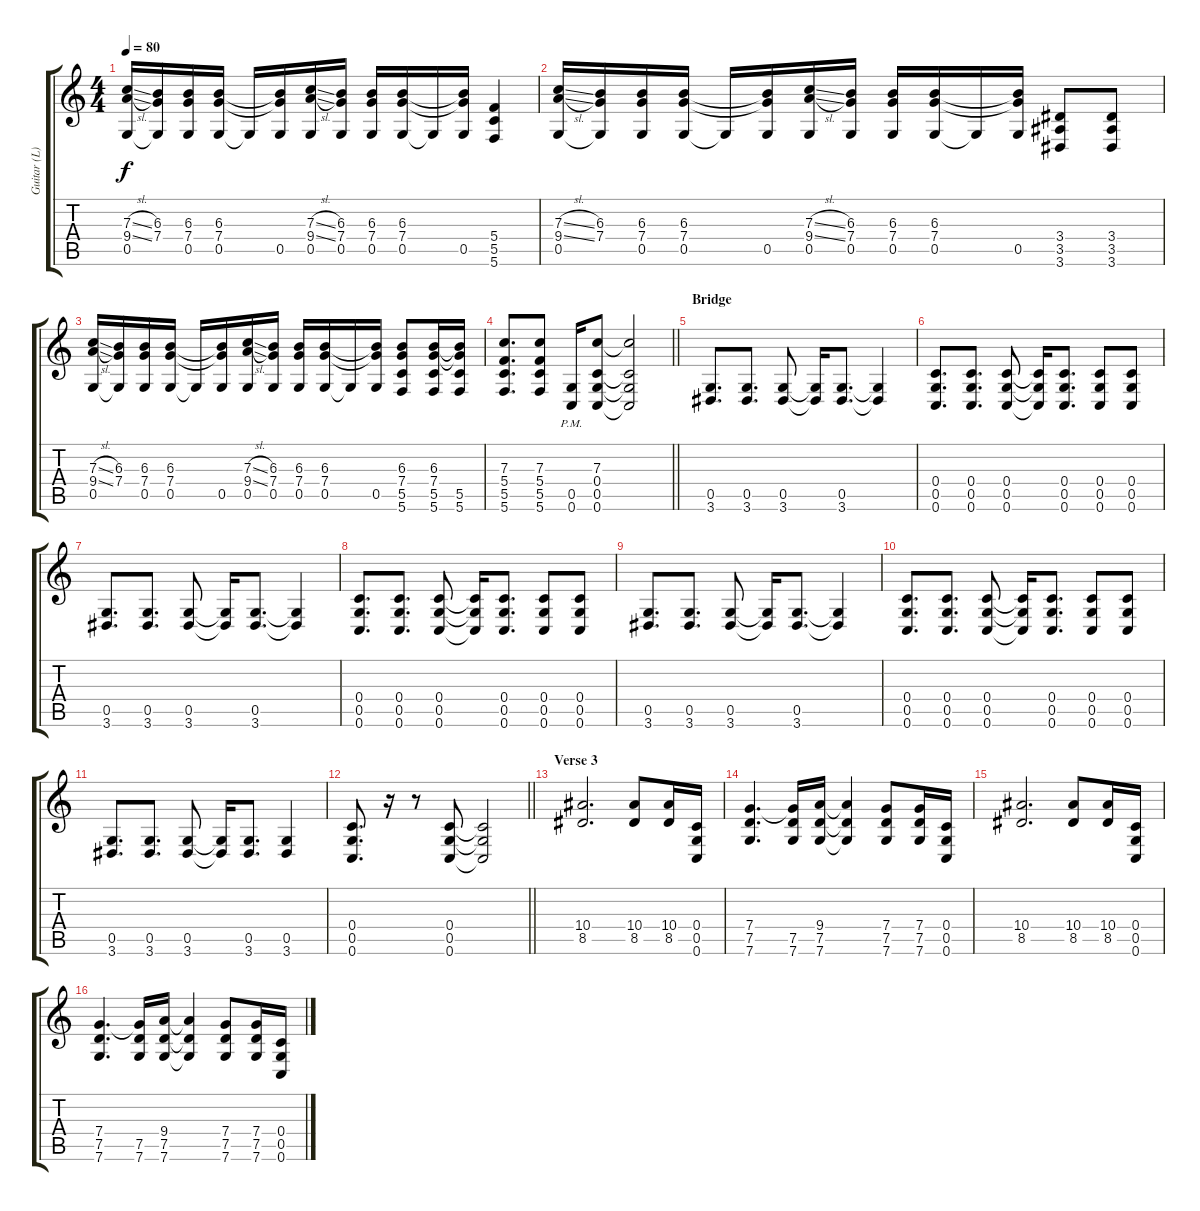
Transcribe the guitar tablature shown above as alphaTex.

\track ("Guitar (L)" "Guitar (L)") {instrument distortionguitar}
\staff {score tabs}
\tuning (D4 A3 F3 C3 G2 C2) {hide}
\ts (4 4)
\tempo 80
\clef g2
\ks c
(7.3{sl} 9.4{sl} 0.5).16{dy f} (6.3 7.4 0.5{t}).16 (6.3 7.4 0.5).16 (6.3 7.4 0.5).16 0.5{t}.16 (6.3{t} 7.4{t} 0.5).16 (7.3{sl} 9.4{sl} 0.5).16 (6.3 7.4 0.5).16 (6.3 7.4 0.5).16 (6.3 7.4 0.5).16 0.5{t}.16 (6.3{t} 7.4{t} 0.5).16 (5.4 5.5 5.6).4 |
(7.3{sl} 9.4{sl} 0.5).16 (6.3 7.4 0.5{t}).16 (6.3 7.4 0.5).16 (6.3 7.4 0.5).16 0.5{t}.16 (6.3{t} 7.4{t} 0.5).16 (7.3{sl} 9.4{sl} 0.5).16 (6.3 7.4 0.5).16 (6.3 7.4 0.5).16 (6.3 7.4 0.5).16 0.5{t}.16 (6.3{t} 7.4{t} 0.5).16 (3.4 3.5 3.6).8 (3.4 3.5 3.6).8 |
(7.3{sl} 9.4{sl} 0.5).16 (6.3 7.4 0.5{t}).16 (6.3 7.4 0.5).16 (6.3 7.4 0.5).16 0.5{t}.16 (6.3{t} 7.4{t} 0.5).16 (7.3{sl} 9.4{sl} 0.5).16 (6.3 7.4 0.5).16 (6.3 7.4 0.5).16 (6.3 7.4 0.5).16 0.5{t}.16 (6.3{t} 7.4{t} 0.5).16 (6.3 7.4 5.5 5.6).8 (6.3 7.4 5.5 5.6).16 (6.3{t} 7.4{t} 5.5 5.6).16 |
\barLineRight lightlight
(7.3 5.4 5.5 5.6).8{d} (7.3 5.4 5.5 5.6).8 (0.5{pm} 0.6{pm}).16 (7.3 0.4 0.5 0.6).8 (7.3{t} 0.4{t} 0.5{t} 0.6{t}).2 |
\section ("" "Bridge")
(0.5 3.6).8{d instrument overdrivenguitar} (0.5 3.6).8{d} (0.5 3.6).8 (0.5{t} 3.6{t}).16 (0.5 3.6).8{d} (0.5{t} 3.6{t}).4 |
(0.4 0.5 0.6).8{d} (0.4 0.5 0.6).8{d} (0.4 0.5 0.6).8 (0.4{t} 0.5{t} 0.6{t}).16 (0.4 0.5 0.6).8{d} (0.4 0.5 0.6).8 (0.4 0.5 0.6).8 |
(0.5 3.6).8{d} (0.5 3.6).8{d} (0.5 3.6).8 (0.5{t} 3.6{t}).16 (0.5 3.6).8{d} (0.5{t} 3.6{t}).4 |
(0.4 0.5 0.6).8{d} (0.4 0.5 0.6).8{d} (0.4 0.5 0.6).8 (0.4{t} 0.5{t} 0.6{t}).16 (0.4 0.5 0.6).8{d} (0.4 0.5 0.6).8 (0.4 0.5 0.6).8 |
(0.5 3.6).8{d instrument distortionguitar} (0.5 3.6).8{d} (0.5 3.6).8 (0.5{t} 3.6{t}).16 (0.5 3.6).8{d} (0.5{t} 3.6{t}).4 |
(0.4 0.5 0.6).8{d} (0.4 0.5 0.6).8{d} (0.4 0.5 0.6).8 (0.4{t} 0.5{t} 0.6{t}).16 (0.4 0.5 0.6).8{d} (0.4 0.5 0.6).8 (0.4 0.5 0.6).8 |
(0.5 3.6).8{d} (0.5 3.6).8{d} (0.5 3.6).8 (0.5{t} 3.6{t}).16 (0.5 3.6).8{d} (0.5 3.6).4 |
\barLineRight lightlight
(0.4 0.5 0.6).8{d} r.16 r.8 (0.4 0.5 0.6).8 (0.4{t} 0.5{t} 0.6{t}).2 |
\section ("" "Verse 3")
(10.4 8.5).2{d instrument electricguitarclean} (10.4 8.5).8 (10.4 8.5).16 (0.4 0.5 0.6).16 |
(7.4 7.5 7.6).4{d} (7.4{t} 7.5 7.6).16 (9.4 7.5 7.6).16 (9.4{t} 7.5{t} 7.6{t}).4 (7.4 7.5 7.6).8 (7.4 7.5 7.6).16 (0.4 0.5 0.6).16 |
(10.4 8.5).2{d} (10.4 8.5).8 (10.4 8.5).16 (0.4 0.5 0.6).16 |
(7.4 7.5 7.6).4{d} (7.4{t} 7.5 7.6).16 (9.4 7.5 7.6).16 (9.4{t} 7.5{t} 7.6{t}).4 (7.4 7.5 7.6).8 (7.4 7.5 7.6).16 (0.4 0.5 0.6).16
